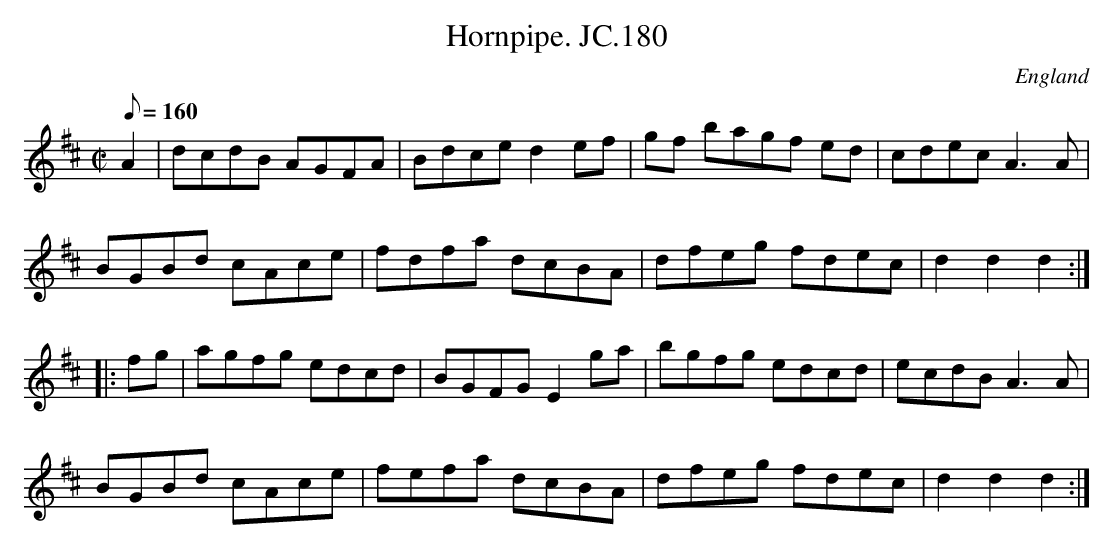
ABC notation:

X:1
T:Hornpipe. JC.180
M:C|
L:1/8
Q:160
O:England
K:D
A2|dcdB AGFA|Bdced2ef|gf bagf ed|cdecA3A|!
BGBd cAce|fdfa dcBA|dfeg fdec|d2d2d2:|!
|:fg|agfg edcd|BGFGE2ga|bgfg edcd|ecdBA3A|!
BGBd cAce|fefa dcBA|dfeg fdec|d2d2d2:|]
